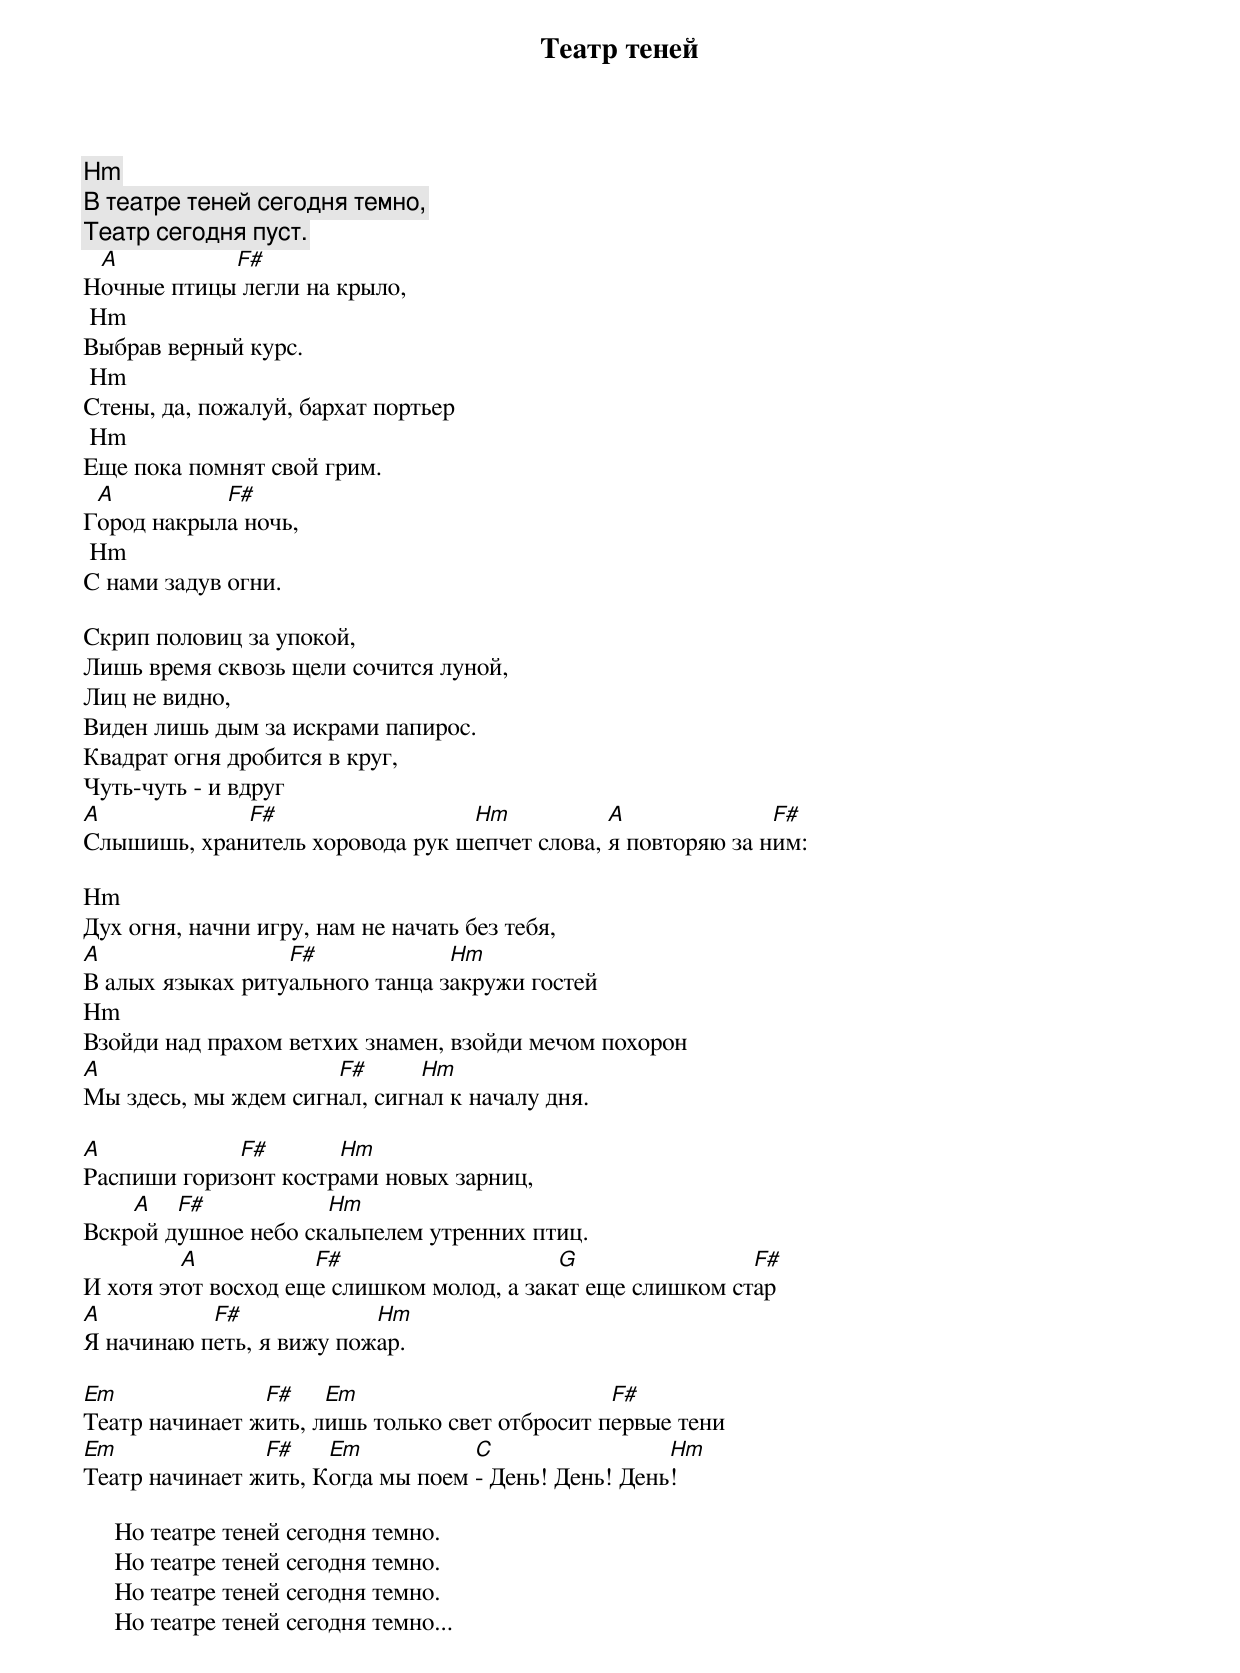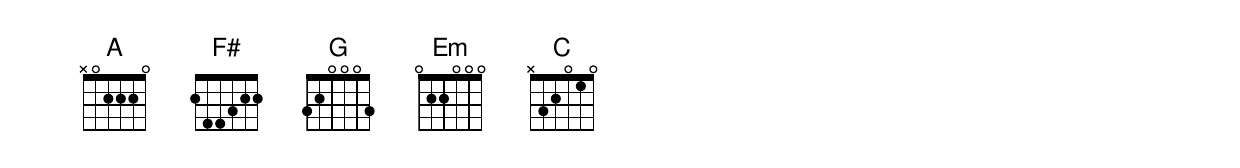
	Театр теней


 Hm
В театре теней сегодня темно,
Театр сегодня пуст.
 A          F#
Ночные птицы легли на крыло,
 Hm
Выбрав верный курс.
 Hm
Стены, да, пожалуй, бархат портьер
 Hm
Еще пока помнят свой грим.
 A          F#
Город накрыла ночь,
 Hm
С нами задув огни.

Скрип половиц за упокой,
Лишь время сквозь щели сочится луной,
Лиц не видно,
Виден лишь дым за искрами папирос.
Квадрат огня дробится в круг,
Чуть-чуть - и вдруг
A            F#                  Hm           A              F#
Слышишь, хранитель хоровода рук шепчет слова, я повторяю за ним:

Hm
Дух огня, начни игру, нам не начать без тебя,
A                 F#             Hm
В алых языках ритуального танца закружи гостей
Hm
Взойди над прахом ветхих знамен, взойди мечом похорон
A                     F#      Hm
Мы здесь, мы ждем сигнал, сигнал к началу дня.

A            F#       Hm
Распиши горизонт кострами новых зарниц,
    A   F#           Hm
Вскрой душное небо скальпелем утренних птиц.
         A           F#                    G                F#
И хотя этот восход еще слишком молод, а закат еще слишком стар
A          F#             Hm
Я начинаю петь, я вижу пожар.

Em              F#    Em                        F#
Театр начинает жить, лишь только свет отбросит первые тени
Em              F#    Em           C                 Hm
Театр начинает жить, Когда мы поем - День! День! День!

     Но театре теней сегодня темно.
     Но театре теней сегодня темно.
     Но театре теней сегодня темно.
     Но театре теней сегодня темно...
